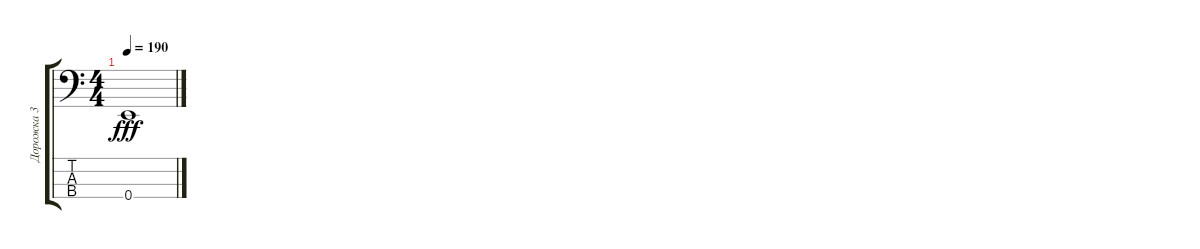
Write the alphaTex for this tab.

\track ("Дорожка 3" "Дорожка 3") {instrument electricbassfinger}
\staff {score tabs}
\tuning (G2 D2 A1 E1) {hide}
\ts (4 4)
\tempo 190
\clef f4
\ks c
0.4.1{dy fff}
